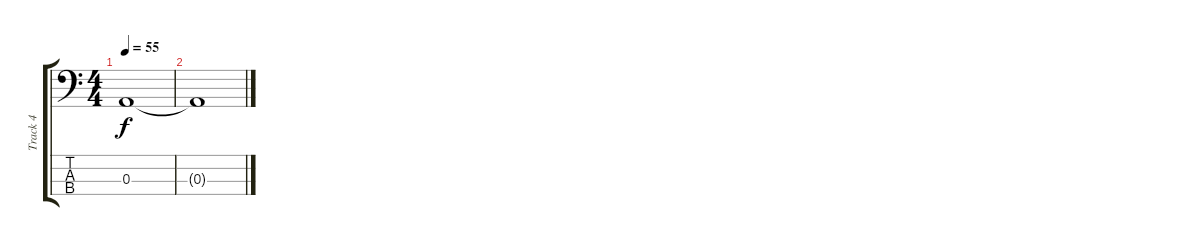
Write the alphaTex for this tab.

\track ("Track 4" "Track 4") {instrument electricbassfinger}
\staff {score tabs}
\tuning (G2 D2 A1 D1) {hide}
\ts (4 4)
\tempo 55
\clef f4
\ks c
0.3.1{dy f} |
0.3{t}.1
